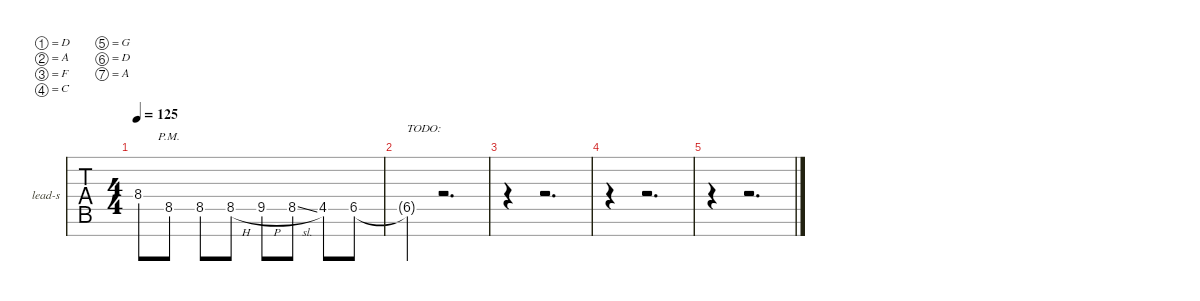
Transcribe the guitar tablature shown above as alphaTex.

\defaultSystemsLayout 4
\hideDynamics
\bracketExtendMode nobrackets
\firstSystemTrackNameOrientation horizontal
\otherSystemsTrackNameOrientation horizontal
\track ("lead" "lead-s") {defaultSystemsLayout 4 instrument overdrivenguitar}
\staff {tabs}
\tuning (D4 A3 F3 C3 G2 D2 A1)
\ts (4 4)
\scale
0.928779
\tempo 125
\accidentals auto
\clef g2
\ottava regular
\simile none
\scale
1.21366
\ks c#minor
8.4{t acc #}.8{dy mf beam Up} 8.5{pm lf 4 acc #}.8{beam Up} 8.5{acc #}.8{beam Up} 8.5{h acc #}.8{beam Up} 9.5{h acc forcenatural}.8{beam Up} 8.5{sl acc #}.8{beam Up} 4.5{lf 2 acc forcenatural}.8{beam Up} 6.5{acc #}.8{beam Up} |
\scale
1.23767
\scale
0.928779 6.5{t acc #}.4{txt "TODO:" beam Up} r.2{d beam Up} |
\scale
0.909876
\scale
0.928779 r.4{beam Down} r.2{d beam Down} |
\scale
0.909876
\scale
0.928779 r.4{beam Down} r.2{d beam Down} |
\scale
0.942578 r.4{beam Down} r.2{d beam Down}
